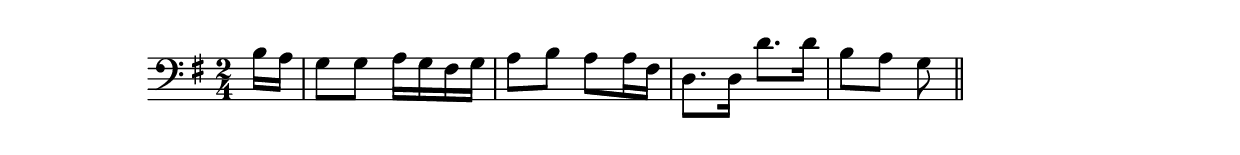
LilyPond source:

\version "2.14.0"
%{\header {
  title = "aria (Papageno) from `The Magic Flute'"
  composer = "W.A. Mozart"
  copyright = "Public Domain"
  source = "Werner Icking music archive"
}%}
\score{{\key g \major
\time 2/4
%{\tempo 4=60
%}\relative b {
  \clef bass
  \partial 8
  b16 a | g8 g a16 g fis g | a8 b a a16 fis | d8. d16 d'8. d16 | b8 a g
  \bar "||"
}


}}